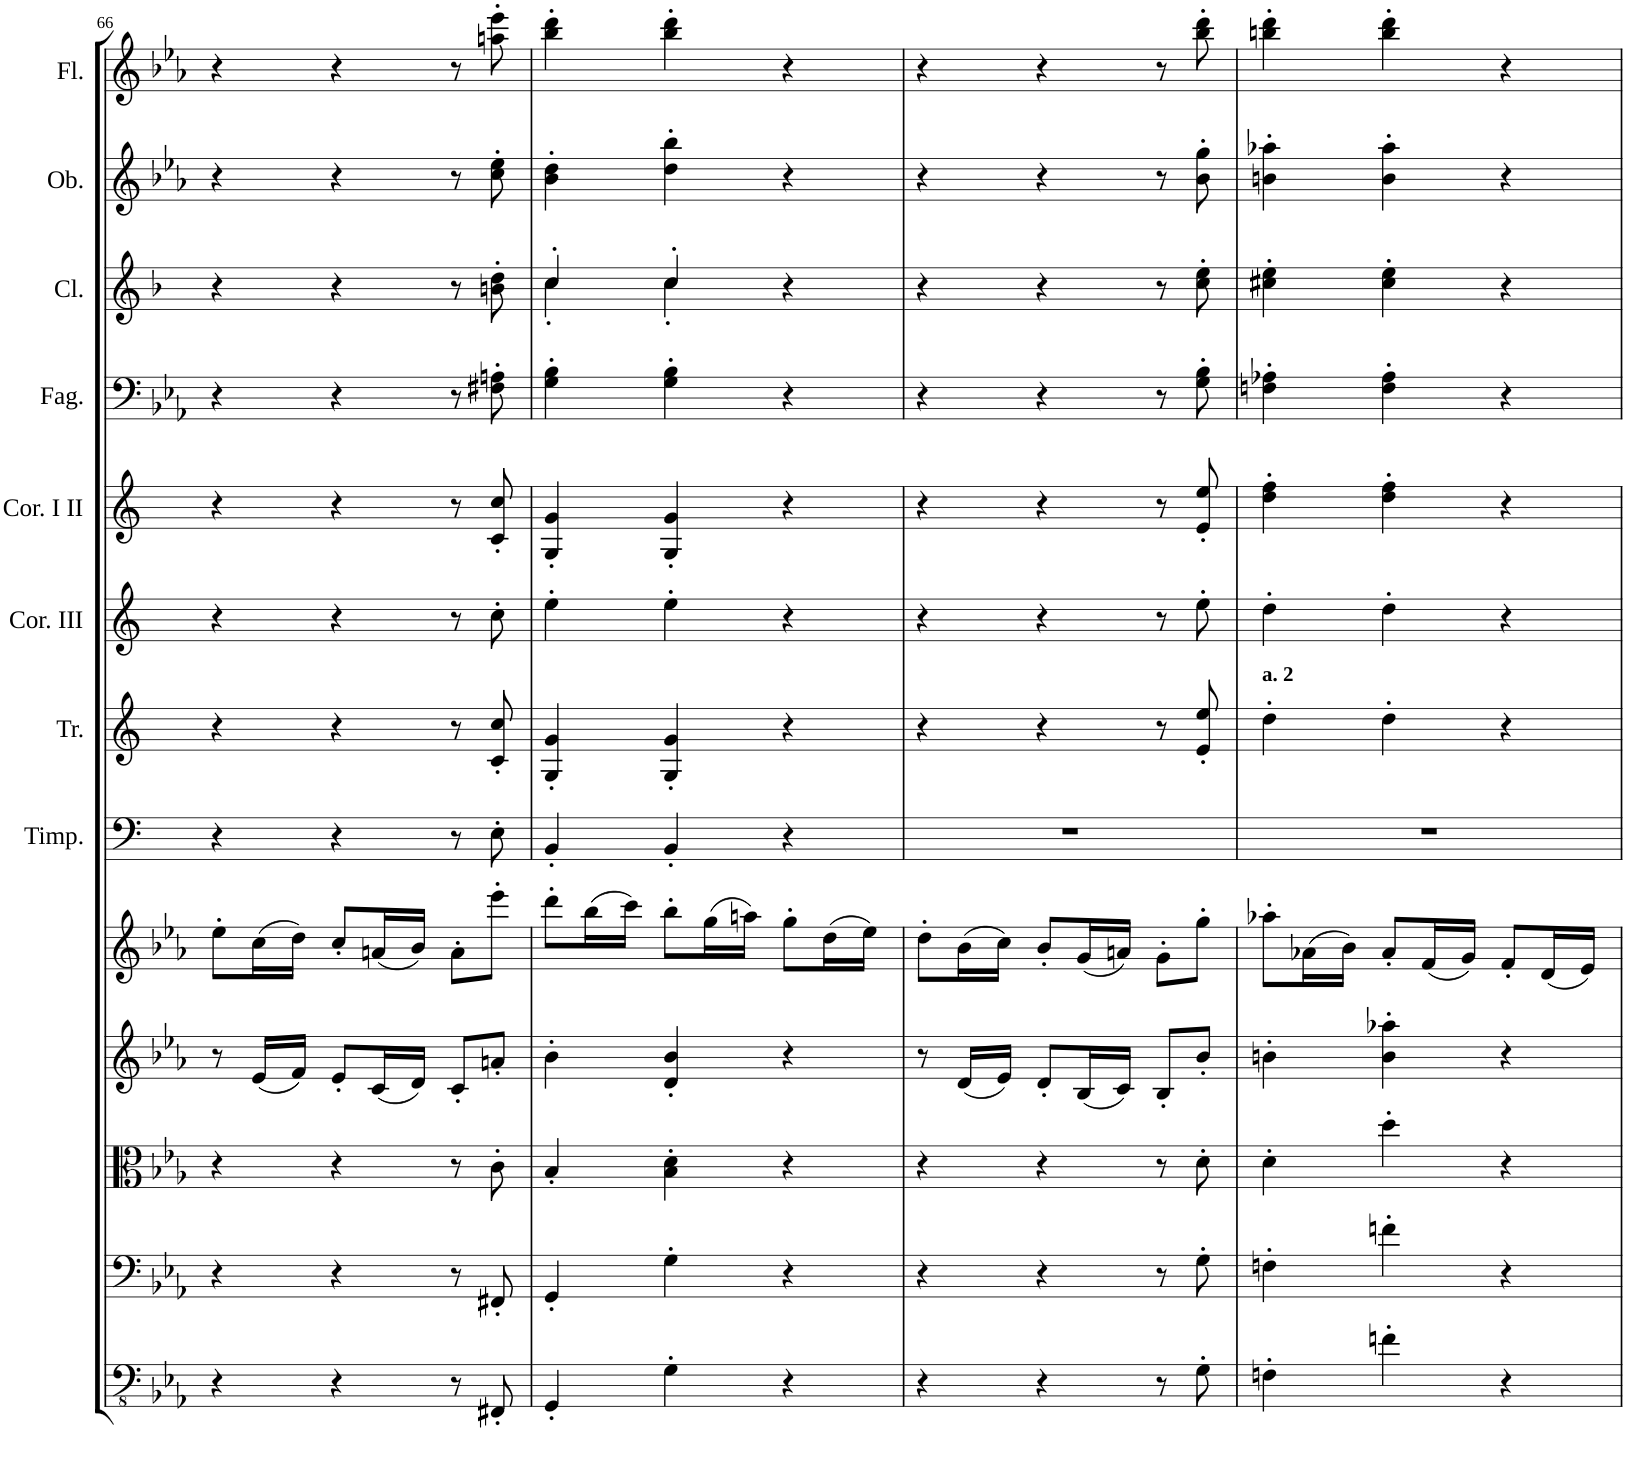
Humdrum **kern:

**kern	**kern	**kern	**kern	**kern	**kern	**kern	**kern	**kern	**kern	**kern	**kern	**kern
*part13	*part12	*part11	*part10	*part9	*part8	*part7	*part6	*part5	*part4	*part3	*part2	*part1
*staff13	*staff12	*staff11	*staff10	*staff9	*staff8	*staff7	*staff6	*staff5	*staff4	*staff3	*staff2	*staff1
*I"Basso	*I"Violoncello	*I"Viola	*I"Violino II	*I"Violino I	*I"Timpani in Es-B	*I"Trombe in Es	*I"Corno in Es III	*I"Corni in Es I II	*I"Fagotti	*I"Clarinetti in B	*I"Oboi	*I"Flauti
*	*	*	*	*	*I'Timp.	*I'Tr.	*I'Cor. III	*I'Cor. I II	*I'Fag.	*I'Cl.	*I'Ob.	*I'Fl.
!!LO:PB:g=z
*clefFv4	*clefF4	*clefC3	*clefG2	*clefG2	*clefF4	*clefG2	*clefG2	*clefG2	*clefF4	*clefG2	*clefG2	*clefG2
*	*	*	*	*	*	*Trd-2c-3	*Trd5c9	*Trd5c9	*	*Trd1c2	*	*
*k[b-e-a-]	*k[b-e-a-]	*k[b-e-a-]	*k[b-e-a-]	*k[b-e-a-]	*k[b-e-a-]	*k[]	*k[]	*k[]	*k[b-e-a-]	*k[b-]	*k[b-e-a-]	*k[b-e-a-]
*M3/4	*M3/4	*M3/4	*M3/4	*M3/4	*M3/4	*M3/4	*M3/4	*M3/4	*M3/4	*M3/4	*M3/4	*M3/4
=66	=66	=66	=66	=66	=66	=66	=66	=66	=66	=66	=66	=66
4r	4r	4r	8r	8ee-'\L	4r	4r	4r	4r	4r	4r	4r	4r
.	.	.	(16e-/LL	(16cc\L	.	.	.	.	.	.	.	.
.	.	.	16f/JJ)	16dd\JJ)	.	.	.	.	.	.	.	.
4r	4r	4r	8e-'/L	8cc'/L	4r	4r	4r	4r	4r	4r	4r	4r
.	.	.	(16c/L	(16an/L	.	.	.	.	.	.	.	.
.	.	.	16d/JJ)	16b-/JJ)	.	.	.	.	.	.	.	.
8r	8r	8r	8c'/L	8a'\L	8r	8r	8r	8r	8r	8r	8r	8r
8FFF#X'/	8FF#X'/	8c'\	8an'/J	8eee-'\J	8E-'\	8c/' 8cc/'	8cc'\	8c/' 8cc/'	8F#X\' 8An\'	8bn\' 8dd\'	8cc\' 8ee-\'	8aan\' 8eee-\'
=67	=67	=67	=67	=67	=67	=67	=67	=67	=67	=67	=67	=67
*	*	*	*	*	*	*	*	*	*	*^	*	*
4GGG'/	4GG'/	4B-'/	4b-'\	8ddd'\L	4BB-'/	4G/' 4g/'	4ee'\	4G/' 4g/'	4G\' 4B-\'	4cc'/	4cc'\	4b-\' 4dd\'	4bb-\' 4ddd\'
.	.	.	.	(16bb-\L	.	.	.	.	.	.	.	.	.
.	.	.	.	16ccc\JJ)	.	.	.	.	.	.	.	.	.
4GG'\	4G'\	4B-\' 4d\'	4d/' 4b-/'	8bb-'\L	4BB-'/	4G/' 4g/'	4ee'\	4G/' 4g/'	4G\' 4B-\'	4cc'/	4cc'\	4dd\' 4bb-\'	4bb-\' 4ddd\'
.	.	.	.	(16gg\L	.	.	.	.	.	.	.	.	.
.	.	.	.	16aan\JJ)	.	.	.	.	.	.	.	.	.
4r	4r	4r	4r	8gg'\L	4r	4r	4r	4r	4r	4r	4ryy	4r	4r
.	.	.	.	(16dd\L	.	.	.	.	.	.	.	.	.
.	.	.	.	16ee-\JJ)	.	.	.	.	.	.	.	.	.
*	*	*	*	*	*	*	*	*	*	*v	*v	*	*
=68	=68	=68	=68	=68	=68	=68	=68	=68	=68	=68	=68	=68
4r	4r	4r	8r	8dd'\L	2.r	4r	4r	4r	4r	4r	4r	4r
.	.	.	(16d/LL	(16b-\L	.	.	.	.	.	.	.	.
.	.	.	16e-/JJ)	16cc\JJ)	.	.	.	.	.	.	.	.
4r	4r	4r	8d'/L	8b-'/L	.	4r	4r	4r	4r	4r	4r	4r
.	.	.	(16B-/L	(16g/L	.	.	.	.	.	.	.	.
.	.	.	16c/JJ)	16an/JJ)	.	.	.	.	.	.	.	.
8r	8r	8r	8B-'/L	8g'\L	.	8r	8r	8r	8r	8r	8r	8r
8GG'\	8G'\	8d'\	8b-'/J	8gg'\J	.	8e/' 8ee/'	8ee'\	8e/' 8ee/'	8G\' 8B-\'	8cc\' 8ee\'	8b-\' 8gg\'	8bb-\' 8ddd\'
=69	=69	=69	=69	=69	=69	=69	=69	=69	=69	=69	=69	=69
!	!	!	!	!	!	!LO:TX:a:B:t=a. 2	!	!	!	!	!	!
4FFn'\	4Fn'\	4d'\	4bn'\	8aa-X'\L	2.r	4dd'\	4dd'\	4dd\' 4ff\'	4Fn\' 4A-X\'	4cc#X\' 4ee\'	4bn\' 4aa-X\'	4bbn\' 4ddd\'
.	.	.	.	(16a-X\L	.	.	.	.	.	.	.	.
.	.	.	.	16b-\JJ)	.	.	.	.	.	.	.	.
4Fn'\	4fn'\	4dd'\	4b\' 4aa-X\'	8a-'/L	.	4dd'\	4dd'\	4dd\' 4ff\'	4F\' 4A-\'	4cc#\' 4ee\'	4b\' 4aa-\'	4bb\' 4ddd\'
.	.	.	.	(16f/L	.	.	.	.	.	.	.	.
.	.	.	.	16g/JJ)	.	.	.	.	.	.	.	.
4r	4r	4r	4r	8f'/L	.	4r	4r	4r	4r	4r	4r	4r
.	.	.	.	(16d/L	.	.	.	.	.	.	.	.
.	.	.	.	16e-/JJ)	.	.	.	.	.	.	.	.
=	=	=	=	=	=	=	=	=	=	=	=	=
*-	*-	*-	*-	*-	*-	*-	*-	*-	*-	*-	*-	*-
